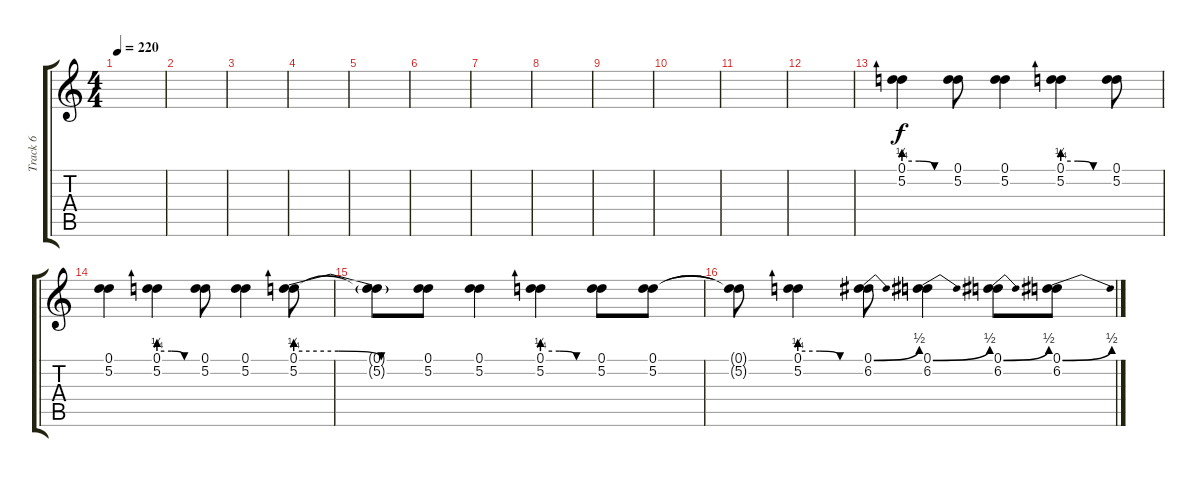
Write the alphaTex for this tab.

\track ("Track 6" "Track 6") {instrument overdrivenguitar}
\staff {score tabs}
\tuning (D4 A3 F3 C3 G2 D2) {hide}
\ts (4 4)
\tempo 220
\clef g2
\ks c
|
|
|
|
|
|
|
|
|
|
|
|
(0.1 5.2{be (custom 0 1 20 1 40 0 60 0)}).4{volume 10 instrument overdrivenguitar} (0.1 5.2).8 (0.1 5.2).4 (0.1 5.2{be (custom 0 1 20 1 40 0 60 0)}).4 (0.1 5.2).8 |
(0.1 5.2).4 (0.1 5.2{be (custom 0 1 20 1 40 0 60 0)}).4 (0.1 5.2).8 (0.1 5.2).4 (0.1 5.2{be (custom 0 1 20 1 40 0 60 0)}).8 |
(0.1{t} 5.2{t}).8 (0.1 5.2).8 (0.1 5.2).4 (0.1 5.2{be (custom 0 1 20 1 40 0 60 0)}).4 (0.1 5.2).8 (0.1 5.2).8 |
(0.1{t} 5.2{t}).8 (0.1 5.2{be (custom 0 1 20 1 40 0 60 0)}).4 (0.1{be (bend 0 0 60 2)} 6.2).8 (0.1{be (bend 0 0 60 2)} 6.2).4 (0.1{be (bend 0 0 60 2)} 6.2).8 (0.1{be (bend 0 0 60 2)} 6.2).8
